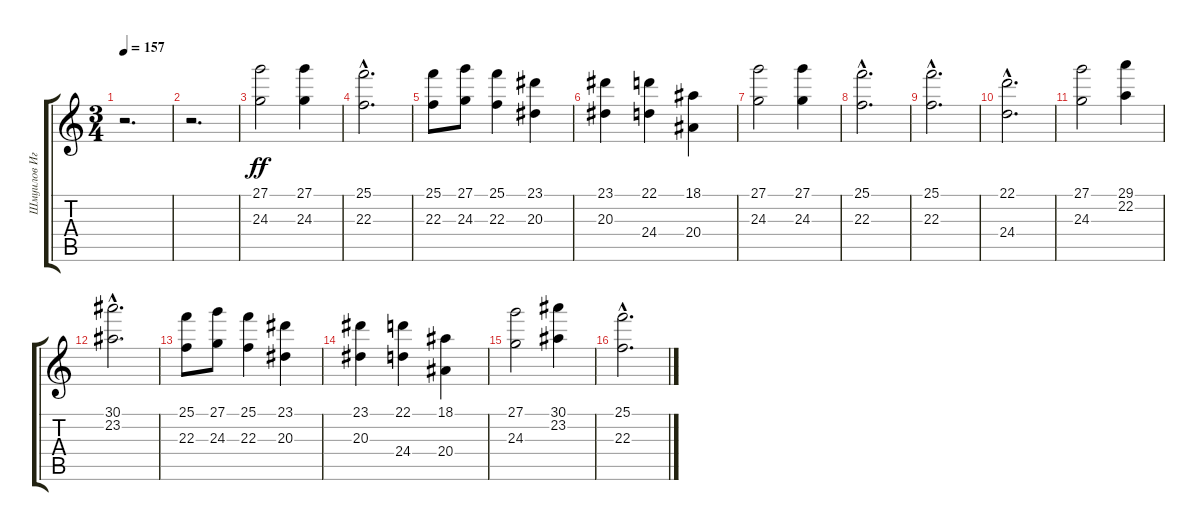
\track ("Шмуилов Игорь," "Шмуилов Иг") {instrument ocarina}
\staff {score tabs}
\tuning (E4 B3 G3 D3 A2 E2) {hide}
\ts (3 4)
\tempo 157
\clef g2
\ks c
r.2{d dy ff} |
r.2{d} |
(27.1 24.3).2 (27.1 24.3).4 |
(25.1{hac} 22.3{hac}).2{d} |
(25.1 22.3).8 (27.1 24.3).8 (25.1 22.3).4 (23.1 20.3).4 |
(23.1 20.3).4 (22.1 24.4).4 (18.1 20.4).4 |
(27.1 24.3).2 (27.1 24.3).4 |
(25.1{hac} 22.3{hac}).2{d} |
(25.1{hac} 22.3{hac}).2{d} |
(22.1{hac} 24.4{hac}).2{d} |
(27.1 24.3).2 (29.1 22.2).4 |
(30.1{hac} 23.2{hac}).2{d} |
(25.1 22.3).8 (27.1 24.3).8 (25.1 22.3).4 (23.1 20.3).4 |
(23.1 20.3).4 (22.1 24.4).4 (18.1 20.4).4 |
(27.1 24.3).2 (30.1 23.2).4 |
(25.1{hac} 22.3{hac}).2{d}
